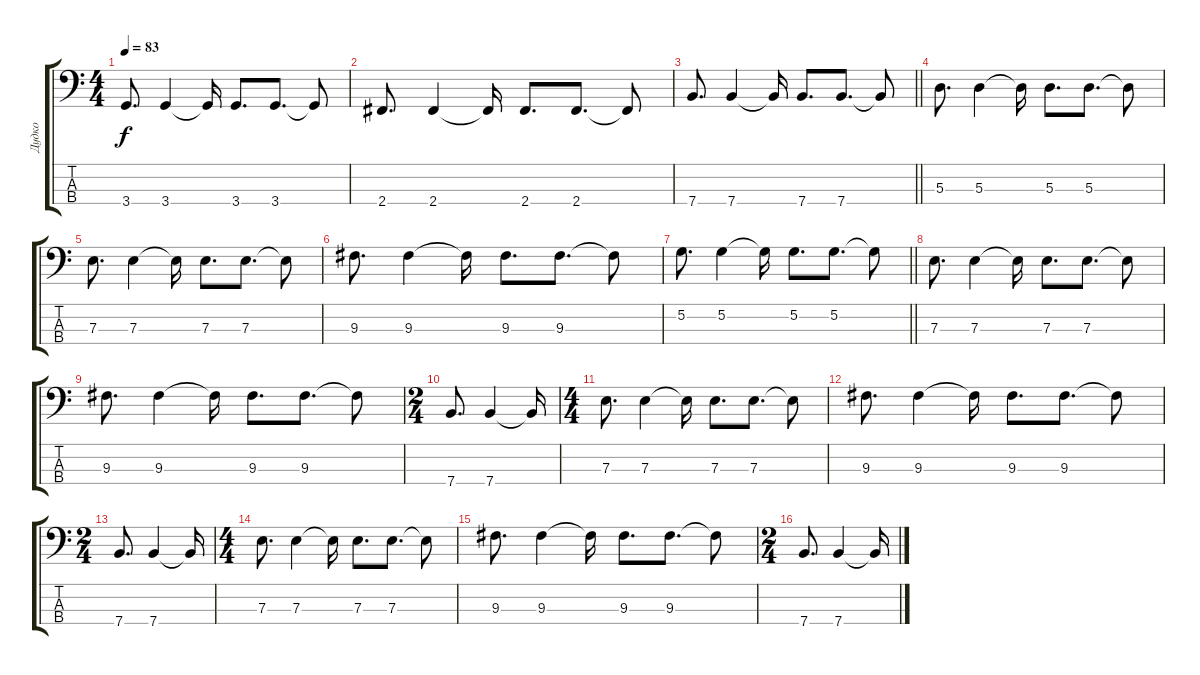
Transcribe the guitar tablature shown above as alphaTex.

\track ("Дудко" "Дудко") {instrument electricbassfinger}
\staff {score tabs}
\tuning (G2 D2 A1 E1) {hide}
\ts (4 4)
\tempo 83
\clef f4
\ks c
3.4.8{d dy f} 3.4.4 3.4{t}.16 3.4.8{d} 3.4.8{d} 3.4{t}.8 |
2.4.8{d} 2.4.4 2.4{t}.16 2.4.8{d} 2.4.8{d} 2.4{t}.8 |
\barLineRight lightlight
7.4.8{d} 7.4.4 7.4{t}.16 7.4.8{d} 7.4.8{d} 7.4{t}.8 |
5.3.8{d} 5.3.4 5.3{t}.16 5.3.8{d} 5.3.8{d} 5.3{t}.8 |
7.3.8{d} 7.3.4 7.3{t}.16 7.3.8{d} 7.3.8{d} 7.3{t}.8 |
9.3.8{d} 9.3.4 9.3{t}.16 9.3.8{d} 9.3.8{d} 9.3{t}.8 |
\barLineRight lightlight
5.2.8{d} 5.2.4 5.2{t}.16 5.2.8{d} 5.2.8{d} 5.2{t}.8 |
7.3.8{d} 7.3.4 7.3{t}.16 7.3.8{d} 7.3.8{d} 7.3{t}.8 |
9.3.8{d} 9.3.4 9.3{t}.16 9.3.8{d} 9.3.8{d} 9.3{t}.8 |
\ts (2 4)
7.4.8{d} 7.4.4 7.4{t}.16 |
\ts (4 4)
7.3.8{d} 7.3.4 7.3{t}.16 7.3.8{d} 7.3.8{d} 7.3{t}.8 |
9.3.8{d} 9.3.4 9.3{t}.16 9.3.8{d} 9.3.8{d} 9.3{t}.8 |
\ts (2 4)
7.4.8{d} 7.4.4 7.4{t}.16 |
\ts (4 4)
7.3.8{d} 7.3.4 7.3{t}.16 7.3.8{d} 7.3.8{d} 7.3{t}.8 |
9.3.8{d} 9.3.4 9.3{t}.16 9.3.8{d} 9.3.8{d} 9.3{t}.8 |
\ts (2 4)
7.4.8{d} 7.4.4 7.4{t}.16
